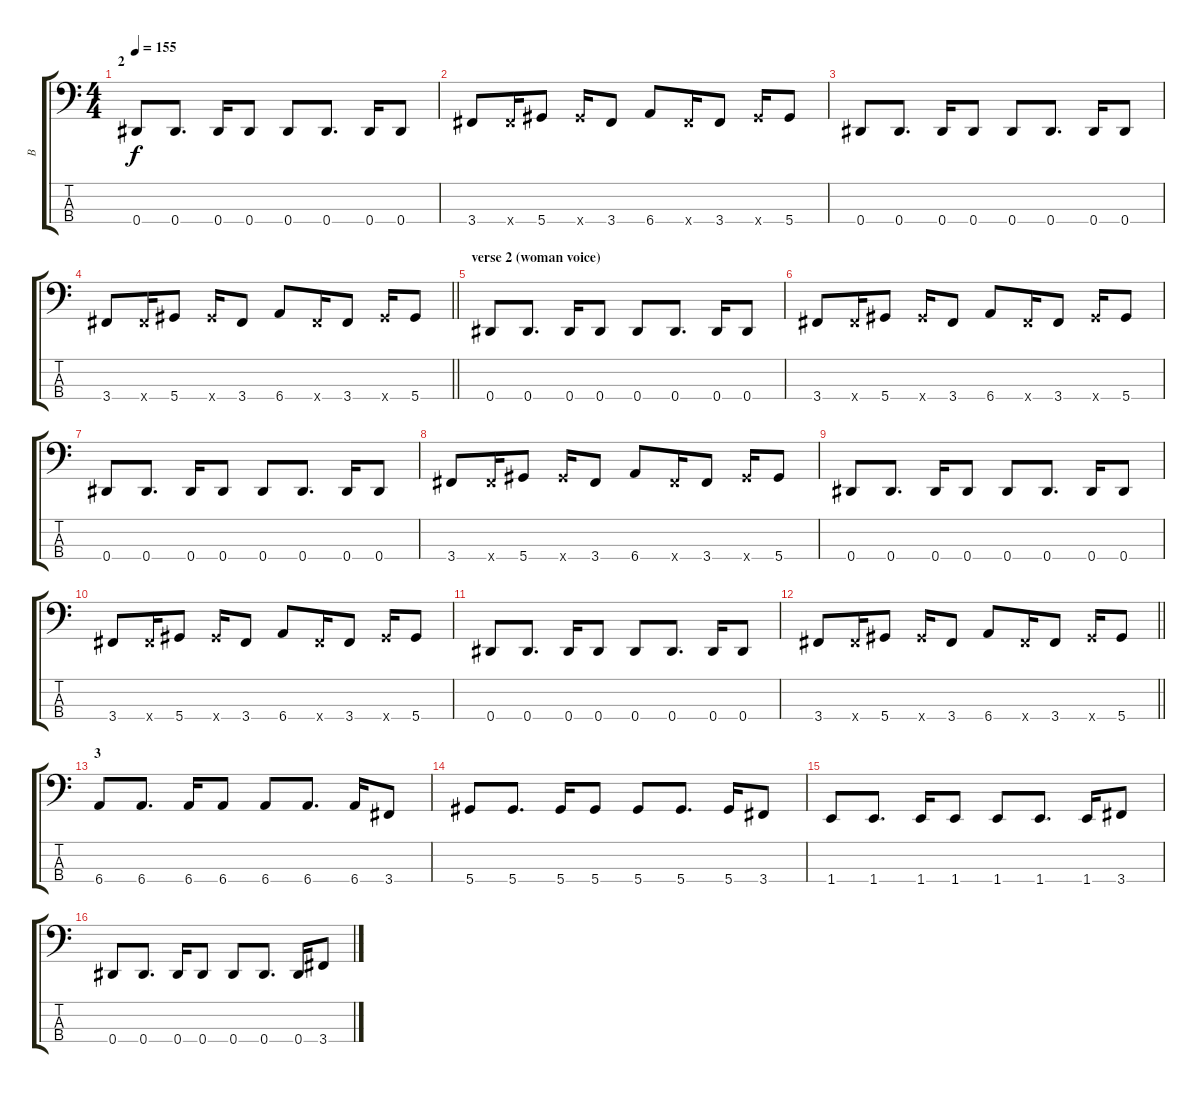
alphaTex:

\track ("B" "B") {instrument electricbassfinger}
\staff {score tabs}
\tuning (Gb2 Db2 Ab1 Eb1) {hide}
\ts (4 4)
\section ("" "2")
\tempo 155
\clef f4
\ks c
0.4.8{dy f} 0.4.8{d} 0.4.16 0.4.8 0.4.8 0.4.8{d} 0.4.16 0.4.8 |
3.4.8 3.4{x}.16 5.4.8 5.4{x}.16 3.4.8 6.4.8 3.4{x}.16 3.4.8 5.4{x}.16 5.4.8 |
0.4.8 0.4.8{d} 0.4.16 0.4.8 0.4.8 0.4.8{d} 0.4.16 0.4.8 |
\barLineRight lightlight
3.4.8 3.4{x}.16 5.4.8 5.4{x}.16 3.4.8 6.4.8 3.4{x}.16 3.4.8 5.4{x}.16 5.4.8 |
\section ("" "verse 2 (woman voice)")
0.4.8 0.4.8{d} 0.4.16 0.4.8 0.4.8 0.4.8{d} 0.4.16 0.4.8 |
3.4.8 3.4{x}.16 5.4.8 5.4{x}.16 3.4.8 6.4.8 3.4{x}.16 3.4.8 5.4{x}.16 5.4.8 |
0.4.8 0.4.8{d} 0.4.16 0.4.8 0.4.8 0.4.8{d} 0.4.16 0.4.8 |
3.4.8 3.4{x}.16 5.4.8 5.4{x}.16 3.4.8 6.4.8 3.4{x}.16 3.4.8 5.4{x}.16 5.4.8 |
0.4.8 0.4.8{d} 0.4.16 0.4.8 0.4.8 0.4.8{d} 0.4.16 0.4.8 |
3.4.8 3.4{x}.16 5.4.8 5.4{x}.16 3.4.8 6.4.8 3.4{x}.16 3.4.8 5.4{x}.16 5.4.8 |
0.4.8 0.4.8{d} 0.4.16 0.4.8 0.4.8 0.4.8{d} 0.4.16 0.4.8 |
\barLineRight lightlight
3.4.8 3.4{x}.16 5.4.8 5.4{x}.16 3.4.8 6.4.8 3.4{x}.16 3.4.8 5.4{x}.16 5.4.8 |
\section ("" "3")
6.4.8 6.4.8{d} 6.4.16 6.4.8 6.4.8 6.4.8{d} 6.4.16 3.4.8 |
5.4.8 5.4.8{d} 5.4.16 5.4.8 5.4.8 5.4.8{d} 5.4.16 3.4.8 |
1.4.8 1.4.8{d} 1.4.16 1.4.8 1.4.8 1.4.8{d} 1.4.16 3.4.8 |
0.4.8 0.4.8{d} 0.4.16 0.4.8 0.4.8 0.4.8{d} 0.4.16 3.4.8
